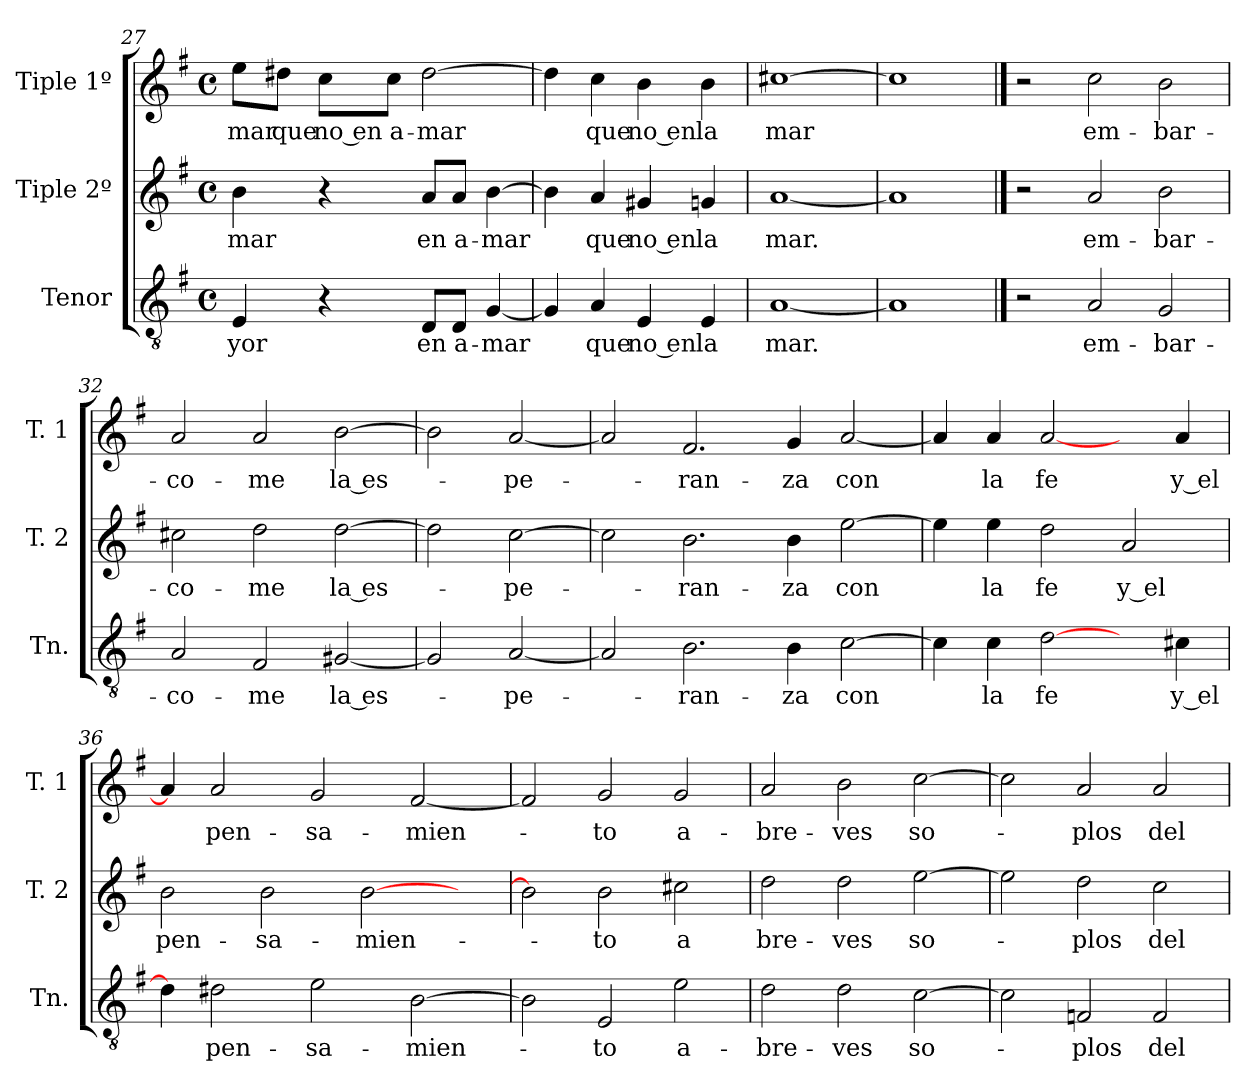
**kern	**text	**kern	**text	**kern	**text
*part3	*part3	*part2	*part2	*part1	*part1
*staff3	*staff3	*staff2	*staff2	*staff1	*staff1
*I"Tenor	*	*I"Tiple 2º	*	*I"Tiple 1º	*
*I'Tn.	*	*I'T. 2	*	*I'T. 1	*
*clefGv2	*	*clefG2	*	*clefG2	*
*k[f#]	*	*k[f#]	*	*k[f#]	*
*M4/4	*	*M4/4	*	*M4/4	*
*met(c)	*	*met(c)	*	*met(c)	*
=27	=27	=27	=27	=27	=27
4E	-yor	4b	mar	8ee\L	-mar
.	.	.	.	8dd#X\J	que
4r	.	4r	.	8cc\L	no en
.	.	.	.	8cc\J	a-
8D/L	en	8a/L	en	[2dd#	-mar
8D/J	a-	8a/J	a-	.	.
[4G	-mar	[4b	-mar	.	.
=28	=28	=28	=28	=28	=28
4G]	.	4b]	.	4dd#]	.
4A	que	4a	que	4cc	que
4E	no en	4g#X	no en	4b	no en
4E	la	4gn	la	4b	la
=29	=29	=29	=29	=29	=29
[1A	mar.	[1a	mar.	[1cc#X	mar
=30	=30	=30	=30	=30	=30
1A]	.	1a]	.	1cc#]	.
==31	==31	==31	==31	==31	==31
2r	.	2r	.	2r	.
2A	em-	2a	em-	2cc	em-
2G	-bar-	2b	-bar-	2b	-bar-
=32	=32	=32	=32	=32	=32
2A	-co-	2cc#X	-co-	2a	-co-
2F#	-me	2dd	-me	2a	-me
[2G#X	la es-	[2dd	la es-	[2b	la es-
=33	=33	=33	=33	=33	=33
2G#]	.	2dd]	.	2b]	.
[2A	-pe-	[2cc	-pe-	[2a	-pe-
=34	=34	=34	=34	=34	=34
2A]	.	2cc]	.	2a]	.
2.B	-ran-	2.b	-ran-	2.f#	-ran-
4B	-za	4b	-za	4g	-za
[2c	con	[2ee	con	[2a	con
=35	=35	=35	=35	=35	=35
4c]	.	4ee]	.	4a]	.
4c	la	4ee	la	4a	la
[2d	fe	2dd	fe	[2a	fe
4ryy	.	2a	y el	4ryy	.
4c#X	y el	.	.	4a	y el
=36	=36	=36	=36	=36	=36
4d]	.	2b	pen-	4a]	.
2d#X	pen-	.	.	2a	pen-
.	.	2b	-sa-	.	.
2e	-sa-	.	.	2g	-sa-
.	.	[2b	-mien-	.	.
[2B	-mien-	.	.	[2f#	-mien-
.	.	4ryy	.	.	.
=37	=37	=37	=37	=37	=37
2B]	.	2b]	.	2f#]	.
2E	-to	2b	-to	2g	-to
2e	a-	2cc#X	a	2g	a-
=38	=38	=38	=38	=38	=38
2d	-bre-	2dd	bre-	2a	-bre-
2d	-ves	2dd	-ves	2b	-ves
[2c	so-	[2ee	so-	[2cc	so-
=39	=39	=39	=39	=39	=39
2c]	.	2ee]	.	2cc]	.
2Fn	-plos	2dd	-plos	2a	-plos
2F	del	2cc	del	2a	del
=	=	=	=	=	=
*-	*-	*-	*-	*-	*-
